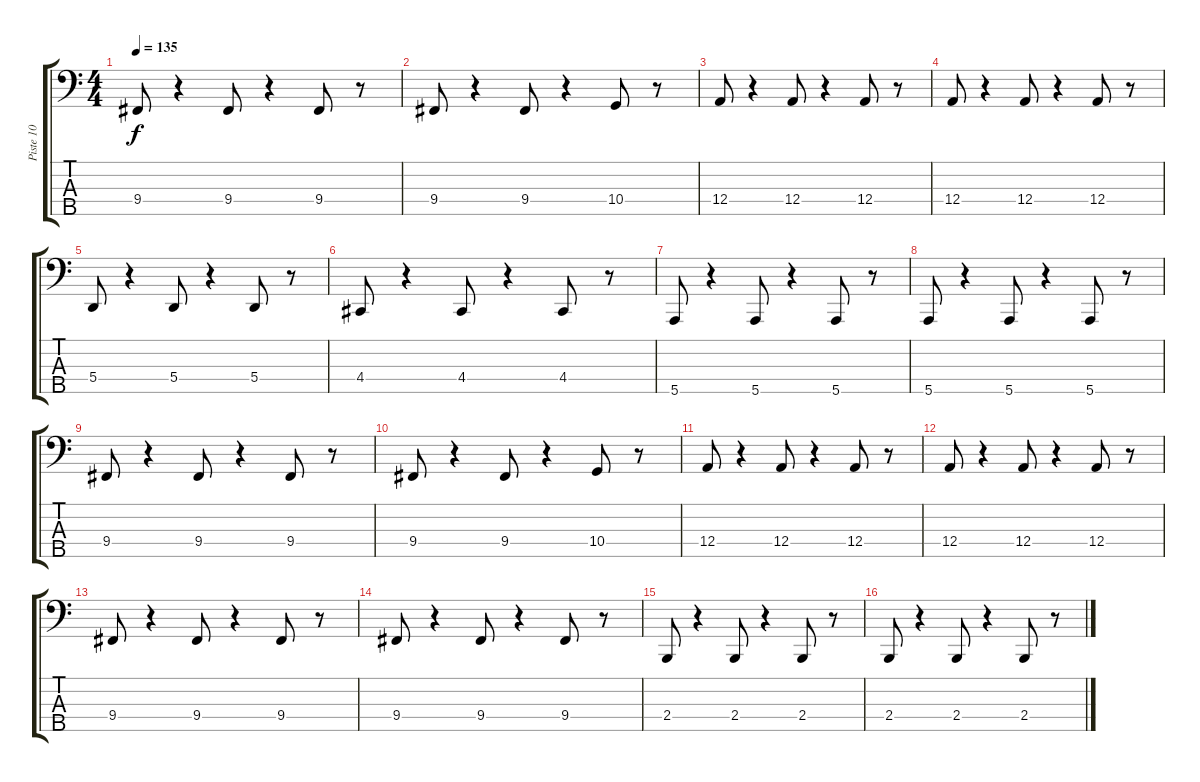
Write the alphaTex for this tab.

\track ("Piste 10" "Piste 10") {instrument cello}
\staff {score tabs}
\tuning (B2 G2 D2 A1 E1) {hide}
\ts (4 4)
\tempo 135
\clef f4
\ks c
9.4.8{dy f} r.4 9.4.8 r.4 9.4.8 r.8 |
9.4.8 r.4 9.4.8 r.4 10.4.8 r.8 |
12.4.8 r.4 12.4.8 r.4 12.4.8 r.8 |
12.4.8 r.4 12.4.8 r.4 12.4.8 r.8 |
5.4.8 r.4 5.4.8 r.4 5.4.8 r.8 |
4.4.8 r.4 4.4.8 r.4 4.4.8 r.8 |
5.5.8 r.4 5.5.8 r.4 5.5.8 r.8 |
5.5.8 r.4 5.5.8 r.4 5.5.8 r.8 |
9.4.8 r.4 9.4.8 r.4 9.4.8 r.8 |
9.4.8 r.4 9.4.8 r.4 10.4.8 r.8 |
12.4.8 r.4 12.4.8 r.4 12.4.8 r.8 |
12.4.8 r.4 12.4.8 r.4 12.4.8 r.8 |
9.4.8 r.4 9.4.8 r.4 9.4.8 r.8 |
9.4.8 r.4 9.4.8 r.4 9.4.8 r.8 |
2.4.8 r.4 2.4.8 r.4 2.4.8 r.8 |
2.4.8 r.4 2.4.8 r.4 2.4.8 r.8
